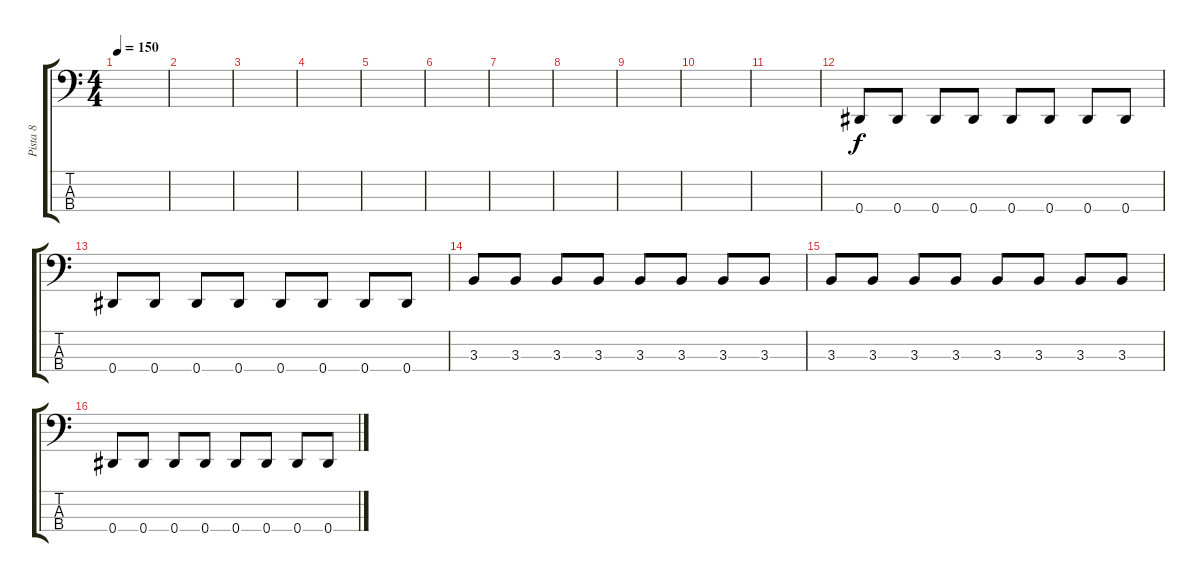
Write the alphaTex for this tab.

\track ("Pista 8" "Pista 8") {instrument electricbassfinger}
\staff {score tabs}
\tuning (Gb2 Db2 Ab1 Eb1) {hide}
\ts (4 4)
\tempo 150
\clef f4
\ks c
|
|
|
|
|
|
|
|
|
|
|
0.4.8 0.4.8 0.4.8 0.4.8 0.4.8 0.4.8 0.4.8 0.4.8 |
0.4.8 0.4.8 0.4.8 0.4.8 0.4.8 0.4.8 0.4.8 0.4.8 |
3.3.8 3.3.8 3.3.8 3.3.8 3.3.8 3.3.8 3.3.8 3.3.8 |
3.3.8 3.3.8 3.3.8 3.3.8 3.3.8 3.3.8 3.3.8 3.3.8 |
0.4.8 0.4.8 0.4.8 0.4.8 0.4.8 0.4.8 0.4.8 0.4.8
